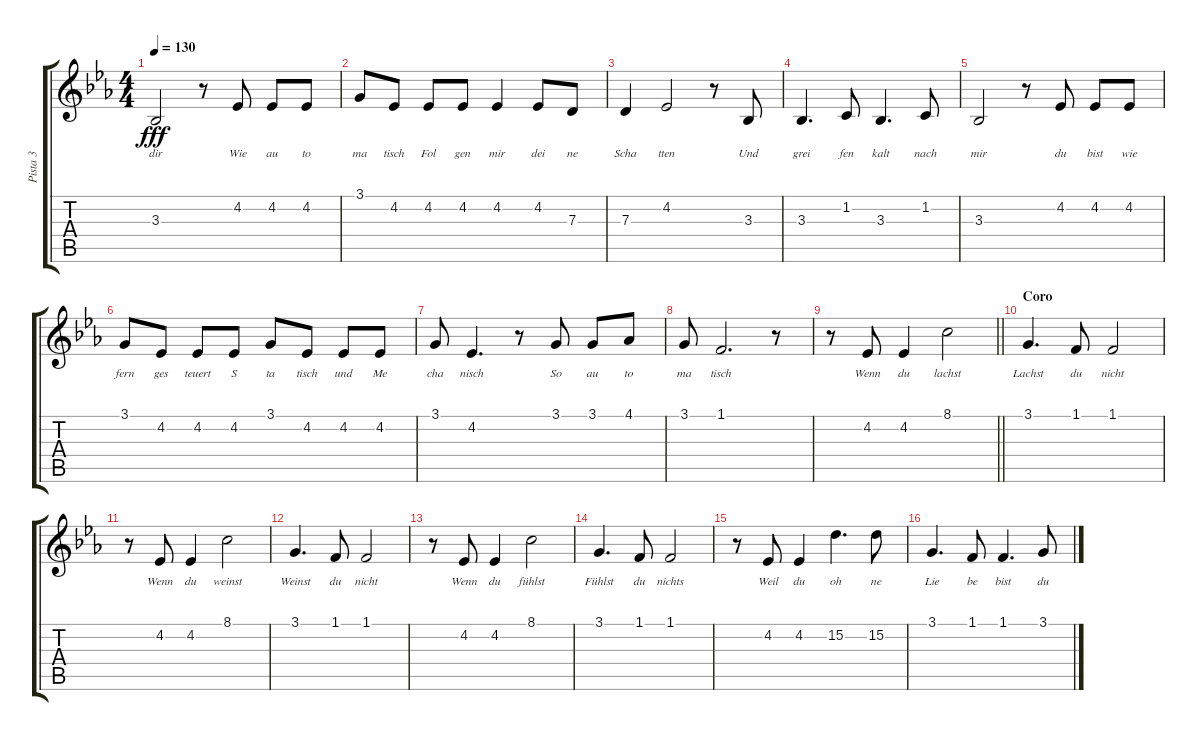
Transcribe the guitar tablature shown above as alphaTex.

\track ("Pista 3" "Pista 3") {instrument lead2sawtooth}
\staff {score tabs}
\tuning (E4 B3 G3 D3 A2 E2) {hide}
\ts (4 4)
\tempo 130
\clef g2
\ks eb
3.3.2{lyrics (0 "dir") lyrics (1 "") lyrics (2 "") lyrics (3 "") lyrics (4 "") dy fff} r.8 4.2.8{lyrics (0 "Wie") lyrics (1 "") lyrics (2 "") lyrics (3 "") lyrics (4 "")} 4.2.8{lyrics (0 "au") lyrics (1 "") lyrics (2 "") lyrics (3 "") lyrics (4 "")} 4.2.8{lyrics (0 "to") lyrics (1 "") lyrics (2 "") lyrics (3 "") lyrics (4 "")} |
3.1.8{lyrics (0 "ma") lyrics (1 "") lyrics (2 "") lyrics (3 "") lyrics (4 "")} 4.2.8{lyrics (0 "tisch") lyrics (1 "") lyrics (2 "") lyrics (3 "") lyrics (4 "")} 4.2.8{lyrics (0 "Fol") lyrics (1 "") lyrics (2 "") lyrics (3 "") lyrics (4 "")} 4.2.8{lyrics (0 "gen") lyrics (1 "") lyrics (2 "") lyrics (3 "") lyrics (4 "")} 4.2.4{lyrics (0 "mir") lyrics (1 "") lyrics (2 "") lyrics (3 "") lyrics (4 "")} 4.2.8{lyrics (0 "dei") lyrics (1 "") lyrics (2 "") lyrics (3 "") lyrics (4 "")} 7.3.8{lyrics (0 "ne") lyrics (1 "") lyrics (2 "") lyrics (3 "") lyrics (4 "")} |
7.3.4{lyrics (0 "Scha") lyrics (1 "") lyrics (2 "") lyrics (3 "") lyrics (4 "")} 4.2.2{lyrics (0 "tten") lyrics (1 "") lyrics (2 "") lyrics (3 "") lyrics (4 "")} r.8 3.3.8{lyrics (0 "Und") lyrics (1 "") lyrics (2 "") lyrics (3 "") lyrics (4 "")} |
3.3.4{d lyrics (0 "grei") lyrics (1 "") lyrics (2 "") lyrics (3 "") lyrics (4 "")} 1.2.8{lyrics (0 "fen") lyrics (1 "") lyrics (2 "") lyrics (3 "") lyrics (4 "")} 3.3.4{d lyrics (0 "kalt") lyrics (1 "") lyrics (2 "") lyrics (3 "") lyrics (4 "")} 1.2.8{lyrics (0 "nach") lyrics (1 "") lyrics (2 "") lyrics (3 "") lyrics (4 "")} |
3.3.2{lyrics (0 "mir") lyrics (1 "") lyrics (2 "") lyrics (3 "") lyrics (4 "")} r.8 4.2.8{lyrics (0 "du") lyrics (1 "") lyrics (2 "") lyrics (3 "") lyrics (4 "")} 4.2.8{lyrics (0 "bist") lyrics (1 "") lyrics (2 "") lyrics (3 "") lyrics (4 "")} 4.2.8{lyrics (0 "wie") lyrics (1 "") lyrics (2 "") lyrics (3 "") lyrics (4 "")} |
3.1.8{lyrics (0 "fern") lyrics (1 "") lyrics (2 "") lyrics (3 "") lyrics (4 "")} 4.2.8{lyrics (0 "ges") lyrics (1 "") lyrics (2 "") lyrics (3 "") lyrics (4 "")} 4.2.8{lyrics (0 "teuert") lyrics (1 "") lyrics (2 "") lyrics (3 "") lyrics (4 "")} 4.2.8{lyrics (0 "S") lyrics (1 "") lyrics (2 "") lyrics (3 "") lyrics (4 "")} 3.1.8{lyrics (0 "ta") lyrics (1 "") lyrics (2 "") lyrics (3 "") lyrics (4 "")} 4.2.8{lyrics (0 "tisch") lyrics (1 "") lyrics (2 "") lyrics (3 "") lyrics (4 "")} 4.2.8{lyrics (0 "und") lyrics (1 "") lyrics (2 "") lyrics (3 "") lyrics (4 "")} 4.2.8{lyrics (0 "Me") lyrics (1 "") lyrics (2 "") lyrics (3 "") lyrics (4 "")} |
3.1.8{lyrics (0 "cha") lyrics (1 "") lyrics (2 "") lyrics (3 "") lyrics (4 "")} 4.2.4{d lyrics (0 "nisch") lyrics (1 "") lyrics (2 "") lyrics (3 "") lyrics (4 "")} r.8 3.1.8{lyrics (0 "So") lyrics (1 "") lyrics (2 "") lyrics (3 "") lyrics (4 "")} 3.1.8{lyrics (0 "au") lyrics (1 "") lyrics (2 "") lyrics (3 "") lyrics (4 "")} 4.1.8{lyrics (0 "to") lyrics (1 "") lyrics (2 "") lyrics (3 "") lyrics (4 "")} |
3.1.8{lyrics (0 "ma") lyrics (1 "") lyrics (2 "") lyrics (3 "") lyrics (4 "")} 1.1.2{d lyrics (0 "tisch") lyrics (1 "") lyrics (2 "") lyrics (3 "") lyrics (4 "")} r.8 |
\barLineRight lightlight
r.8 4.2.8{lyrics (0 "Wenn") lyrics (1 "") lyrics (2 "") lyrics (3 "") lyrics (4 "")} 4.2.4{lyrics (0 "du") lyrics (1 "") lyrics (2 "") lyrics (3 "") lyrics (4 "")} 8.1.2{lyrics (0 "lachst") lyrics (1 "") lyrics (2 "") lyrics (3 "") lyrics (4 "")} |
\section ("" "Coro")
3.1.4{d lyrics (0 "Lachst") lyrics (1 "") lyrics (2 "") lyrics (3 "") lyrics (4 "")} 1.1.8{lyrics (0 "du") lyrics (1 "") lyrics (2 "") lyrics (3 "") lyrics (4 "")} 1.1.2{lyrics (0 "nicht") lyrics (1 "") lyrics (2 "") lyrics (3 "") lyrics (4 "")} |
r.8 4.2.8{lyrics (0 "Wenn") lyrics (1 "") lyrics (2 "") lyrics (3 "") lyrics (4 "")} 4.2.4{lyrics (0 "du") lyrics (1 "") lyrics (2 "") lyrics (3 "") lyrics (4 "")} 8.1.2{lyrics (0 "weinst") lyrics (1 "") lyrics (2 "") lyrics (3 "") lyrics (4 "")} |
3.1.4{d lyrics (0 "Weinst") lyrics (1 "") lyrics (2 "") lyrics (3 "") lyrics (4 "")} 1.1.8{lyrics (0 "du") lyrics (1 "") lyrics (2 "") lyrics (3 "") lyrics (4 "")} 1.1.2{lyrics (0 "nicht") lyrics (1 "") lyrics (2 "") lyrics (3 "") lyrics (4 "")} |
r.8 4.2.8{lyrics (0 "Wenn") lyrics (1 "") lyrics (2 "") lyrics (3 "") lyrics (4 "")} 4.2.4{lyrics (0 "du") lyrics (1 "") lyrics (2 "") lyrics (3 "") lyrics (4 "")} 8.1.2{lyrics (0 "fühlst") lyrics (1 "") lyrics (2 "") lyrics (3 "") lyrics (4 "")} |
3.1.4{d lyrics (0 "Fühlst") lyrics (1 "") lyrics (2 "") lyrics (3 "") lyrics (4 "")} 1.1.8{lyrics (0 "du") lyrics (1 "") lyrics (2 "") lyrics (3 "") lyrics (4 "")} 1.1.2{lyrics (0 "nichts") lyrics (1 "") lyrics (2 "") lyrics (3 "") lyrics (4 "")} |
r.8 4.2.8{lyrics (0 "Weil") lyrics (1 "") lyrics (2 "") lyrics (3 "") lyrics (4 "")} 4.2.4{lyrics (0 "du") lyrics (1 "") lyrics (2 "") lyrics (3 "") lyrics (4 "")} 15.2.4{d lyrics (0 "oh") lyrics (1 "") lyrics (2 "") lyrics (3 "") lyrics (4 "")} 15.2.8{lyrics (0 "ne") lyrics (1 "") lyrics (2 "") lyrics (3 "") lyrics (4 "")} |
3.1.4{d lyrics (0 "Lie") lyrics (1 "") lyrics (2 "") lyrics (3 "") lyrics (4 "")} 1.1.8{lyrics (0 "be") lyrics (1 "") lyrics (2 "") lyrics (3 "") lyrics (4 "")} 1.1.4{d lyrics (0 "bist") lyrics (1 "") lyrics (2 "") lyrics (3 "") lyrics (4 "")} 3.1.8{lyrics (0 "du") lyrics (1 "") lyrics (2 "") lyrics (3 "") lyrics (4 "")}
